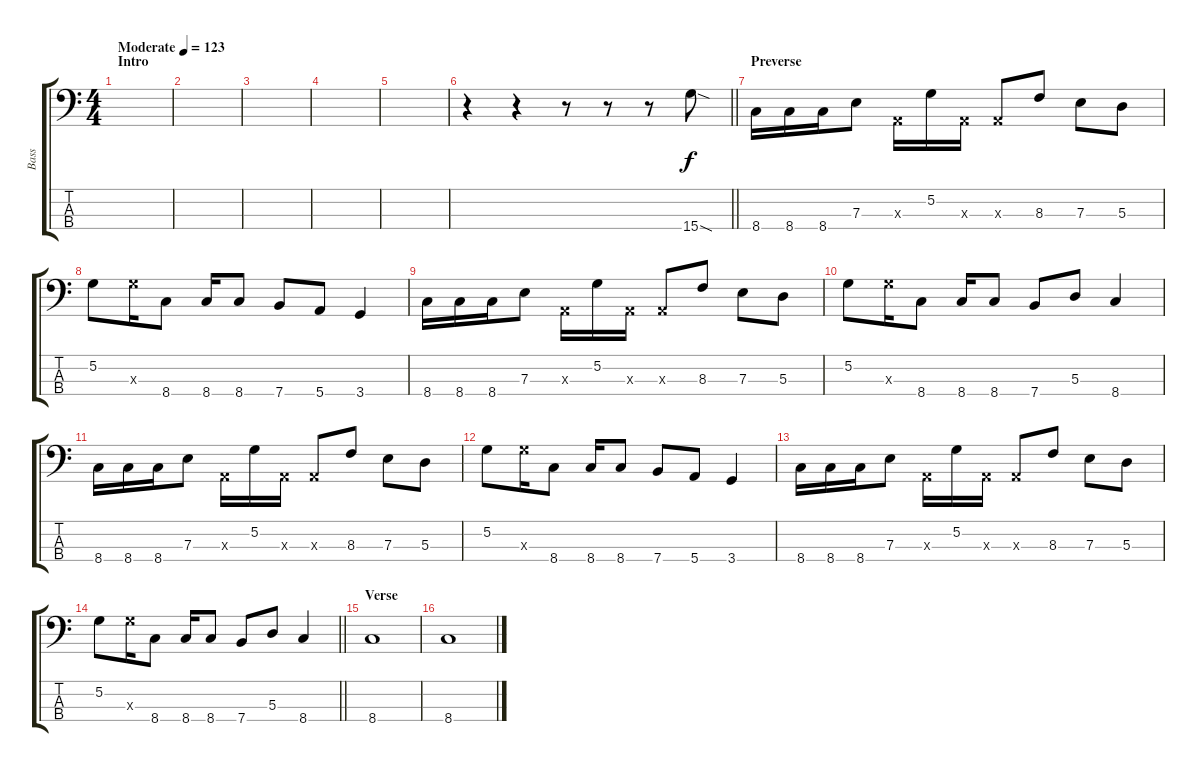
\track ("Bass" "Bass") {instrument electricbasspick}
\staff {score tabs}
\tuning (G2 D2 A1 E1) {hide}
\ts (4 4)
\section ("" "Intro")
\tempo (123 "Moderate")
\clef f4
\ks c
|
|
|
|
|
\barLineRight lightlight
r.4 r.4 r.8 r.8 r.8 15.4{sod}.8 |
\section ("" "Preverse")
8.4.16 8.4.16 8.4.16 7.3.8 0.3{x}.16 5.2.16 0.3{x}.16 0.3{x}.8 8.3.8 7.3.8 5.3.8 |
5.2.8 10.3{x}.16 8.4.8 8.4.16 8.4.8 7.4.8 5.4.8 3.4.4 |
8.4.16 8.4.16 8.4.16 7.3.8 0.3{x}.16 5.2.16 0.3{x}.16 0.3{x}.8 8.3.8 7.3.8 5.3.8 |
5.2.8 10.3{x}.16 8.4.8 8.4.16 8.4.8 7.4.8 5.3.8 8.4.4 |
8.4.16 8.4.16 8.4.16 7.3.8 0.3{x}.16 5.2.16 0.3{x}.16 0.3{x}.8 8.3.8 7.3.8 5.3.8 |
5.2.8 10.3{x}.16 8.4.8 8.4.16 8.4.8 7.4.8 5.4.8 3.4.4 |
8.4.16 8.4.16 8.4.16 7.3.8 0.3{x}.16 5.2.16 0.3{x}.16 0.3{x}.8 8.3.8 7.3.8 5.3.8 |
\barLineRight lightlight
5.2.8 10.3{x}.16 8.4.8 8.4.16 8.4.8 7.4.8 5.3.8 8.4.4 |
\section ("" "Verse")
8.4.1 |
8.4.1
